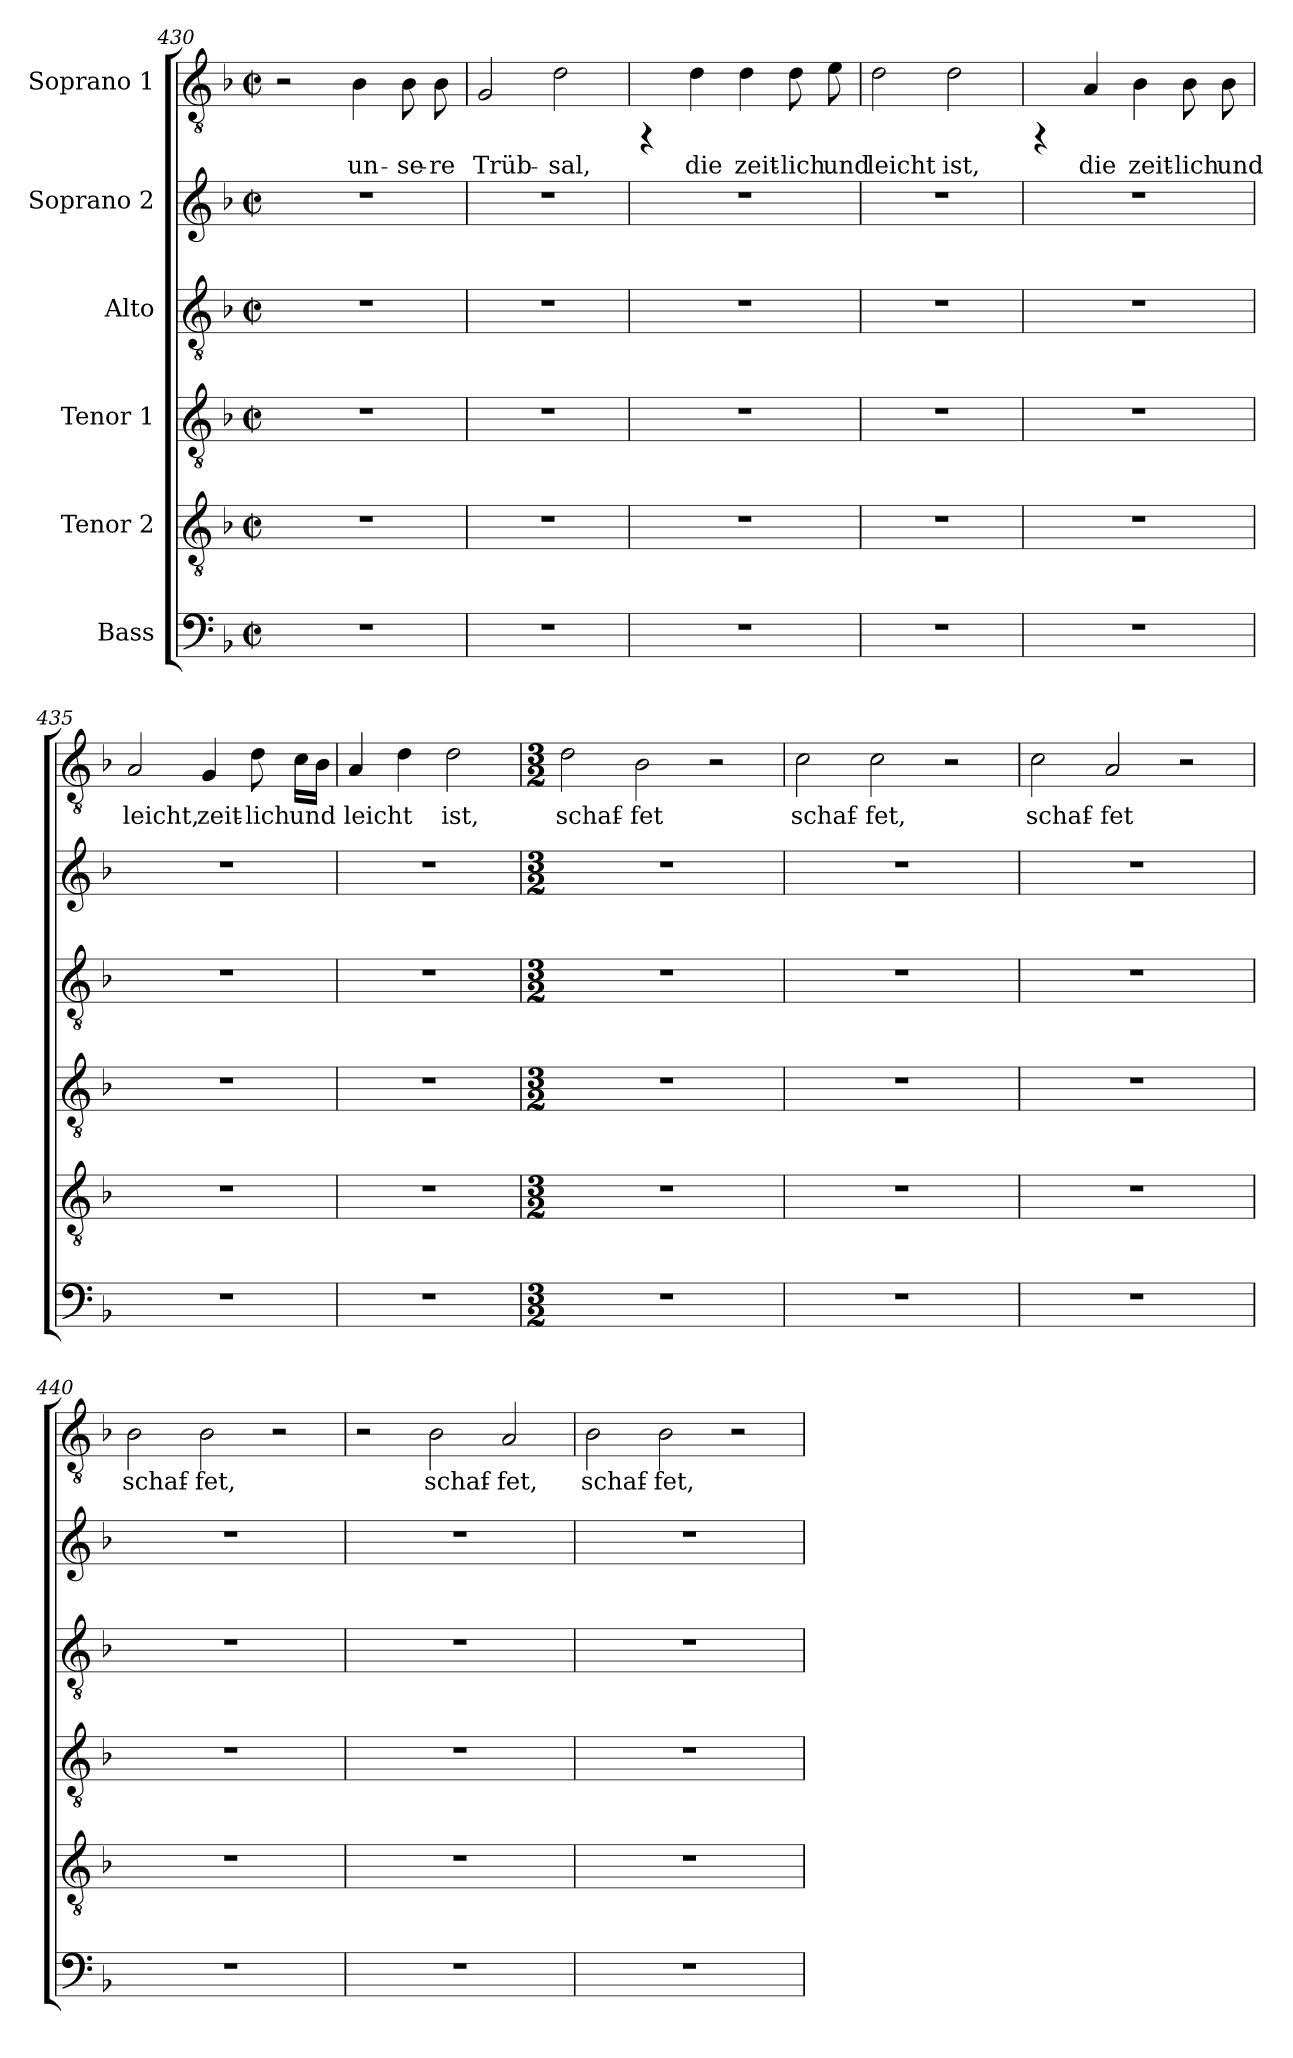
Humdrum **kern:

**kern	**kern	**kern	**kern	**kern	**kern	**text
*part6	*part5	*part4	*part3	*part2	*part1	*part1
*staff6	*staff5	*staff4	*staff3	*staff2	*staff1	*staff1
*I"Bass	*I"Tenor 2	*I"Tenor 1	*I"Alto	*I"Soprano 2	*I"Soprano 1	*
*clefF4	*clefGv2	*clefGv2	*clefGv2	*clefG2	*clefGv2	*
*k[b-]	*k[b-]	*k[b-]	*k[b-]	*k[b-]	*k[b-]	*
*F:	*F:	*F:	*F:	*F:	*F:	*
*M2/2	*M2/2	*M2/2	*M2/2	*M2/2	*M2/2	*
*met(c|)	*met(c|)	*met(c|)	*met(c|)	*met(c|)	*met(c|)	*
=430	=430	=430	=430	=430	=430	=430
1r	1r	1r	1r	1r	2r	.
!	!	!	!	!	!	!LO:LY:b:cj
.	.	.	.	.	4B-\	un-
!	!	!	!	!	!	!LO:LY:b:cj
.	.	.	.	.	8B-\	-se-
!	!	!	!	!	!	!LO:LY:b:cj
.	.	.	.	.	8B-\	-re
=431	=431	=431	=431	=431	=431	=431
!	!	!	!	!	!	!LO:LY:b:cj
1r	1r	1r	1r	1r	2G/	Trüb-
!	!	!	!	!	!	!LO:LY:b:cj
.	.	.	.	.	2d\	-sal,
=432	=432	=432	=432	=432	=432	=432
1r	1r	1r	1r	1r	4rFF	.
!	!	!	!	!	!	!LO:LY:b:cj
.	.	.	.	.	4d\	die
!	!	!	!	!	!	!LO:LY:b:cj
.	.	.	.	.	4d\	zeit-
!	!	!	!	!	!	!LO:LY:b:cj
.	.	.	.	.	8d\	-lich
!	!	!	!	!	!	!LO:LY:b:cj
.	.	.	.	.	8e\	und
=433	=433	=433	=433	=433	=433	=433
!	!	!	!	!	!	!LO:LY:b:cj
1r	1r	1r	1r	1r	2d\	leicht
!	!	!	!	!	!	!LO:LY:b:cj
.	.	.	.	.	2d\	ist,
!!LO:PB:g=z
=434	=434	=434	=434	=434	=434	=434
1r	1r	1r	1r	1r	4rFF	.
!	!	!	!	!	!	!LO:LY:b:cj
.	.	.	.	.	4A/	die
!	!	!	!	!	!	!LO:LY:b:cj
.	.	.	.	.	4B-\	zeit-
!	!	!	!	!	!	!LO:LY:b:cj
.	.	.	.	.	8B-\	-lich
!	!	!	!	!	!	!LO:LY:b:cj
.	.	.	.	.	8B-\	und
=435	=435	=435	=435	=435	=435	=435
!	!	!	!	!	!	!LO:LY:b:cj
1r	1r	1r	1r	1r	2A/	leicht,
!	!	!	!	!	!	!LO:LY:b:cj
.	.	.	.	.	4G/	zeit-
!	!	!	!	!	!	!LO:LY:b:cj
.	.	.	.	.	8d\	-lich
!	!	!	!	!	!	!LO:LY:b:cj
.	.	.	.	.	16c\L	und
!	!	!	!	!	!	!LO:LY:b:cj
.	.	.	.	.	16B-\J	.
=436	=436	=436	=436	=436	=436	=436
!	!	!	!	!	!	!LO:LY:b:cj
1r	1r	1r	1r	1r	4A/	leicht
!	!	!	!	!	!	!LO:LY:b:cj
.	.	.	.	.	4d\	.
!	!	!	!	!	!	!LO:LY:b:cj
.	.	.	.	.	2d\	ist,
=437	=437	=437	=437	=437	=437	=437
*M3/2	*M3/2	*M3/2	*M3/2	*M3/2	*M3/2	*
!	!	!	!	!	!	!LO:LY:b:cj
1.r	1.r	1.r	1.r	1.r	2d\	schaf-
!	!	!	!	!	!	!LO:LY:b:cj
.	.	.	.	.	2B-\	-fet
.	.	.	.	.	2r	.
=438	=438	=438	=438	=438	=438	=438
!	!	!	!	!	!	!LO:LY:b:cj
1.r	1.r	1.r	1.r	1.r	2c\	schaf-
!	!	!	!	!	!	!LO:LY:b:cj
.	.	.	.	.	2c\	-fet,
.	.	.	.	.	2r	.
=439	=439	=439	=439	=439	=439	=439
!	!	!	!	!	!	!LO:LY:b:cj
1.r	1.r	1.r	1.r	1.r	2c\	schaf-
!	!	!	!	!	!	!LO:LY:b:cj
.	.	.	.	.	2A/	-fet
.	.	.	.	.	2r	.
!!LO:LB:g=z
=440	=440	=440	=440	=440	=440	=440
!	!	!	!	!	!	!LO:LY:b:cj
1.r	1.r	1.r	1.r	1.r	2B-\	schaf-
!	!	!	!	!	!	!LO:LY:b:cj
.	.	.	.	.	2B-\	-fet,
.	.	.	.	.	2r	.
=441	=441	=441	=441	=441	=441	=441
1.r	1.r	1.r	1.r	1.r	2r	.
!	!	!	!	!	!	!LO:LY:b:cj
.	.	.	.	.	2B-\	schaf-
!	!	!	!	!	!	!LO:LY:b:cj
.	.	.	.	.	2A/	-fet,
=442	=442	=442	=442	=442	=442	=442
!	!	!	!	!	!	!LO:LY:b:cj
1.r	1.r	1.r	1.r	1.r	2B-\	schaf-
!	!	!	!	!	!	!LO:LY:b:cj
.	.	.	.	.	2B-\	-fet,
.	.	.	.	.	2r	.
=	=	=	=	=	=	=
*-	*-	*-	*-	*-	*-	*-
